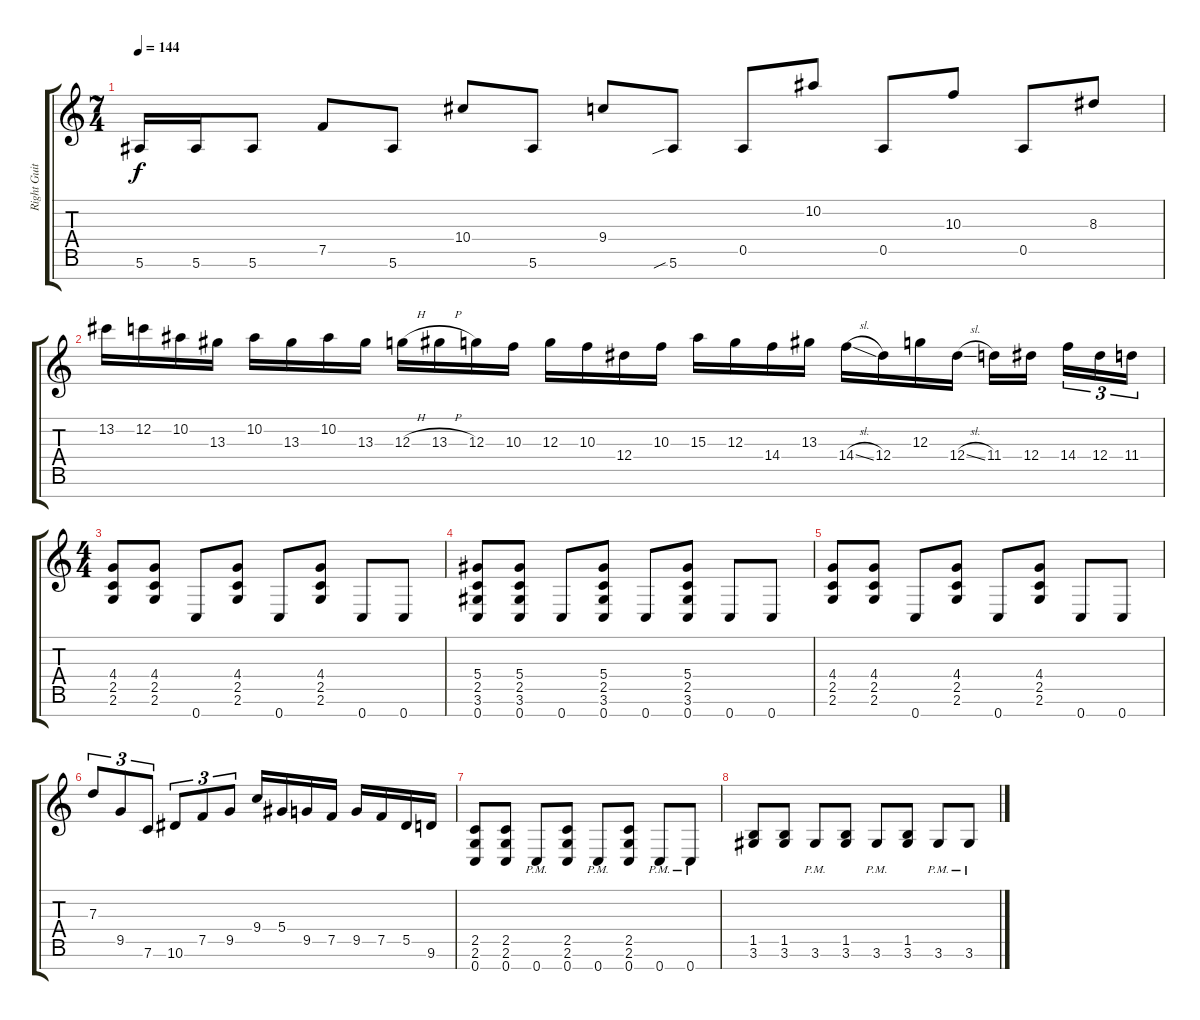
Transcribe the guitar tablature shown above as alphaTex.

\track ("Right Guitar" "Right Guit") {instrument distortionguitar}
\staff {score tabs}
\tuning (F4 C4 G3 Eb3 Bb2 F2 C2) {hide}
\ts (7 4)
\tempo 144
\clef g2
\ks c
5.6.16{dy f} 5.6.16 5.6.8 7.5.8 5.6.8 10.4.8 5.6.8 9.4.8 5.6{sib}.8 0.5.8 10.2.8 0.5.8 10.3.8 0.5.8 8.3.8 |
13.2.16 12.2.16 10.2.16 13.3.16 10.2.16 13.3.16 10.2.16 13.3.16 12.3{h}.16 13.3{h}.16 12.3.16 10.3.16 12.3.16 10.3.16 12.4.16 10.3.16 15.3.16 12.3.16 14.4.16 13.3.16 14.4{sl}.16 12.4.16 12.3.16 12.4{sl}.16 11.4.16 12.4.16{beam splitsecondary} 14.4.16{tu (3 2)} 12.4.16{tu (3 2)} 11.4.16{tu (3 2)} |
\ts (4 4)
(4.4 2.5 2.6).8 (4.4 2.5 2.6).8 0.7.8 (4.4 2.5 2.6).8 0.7.8 (4.4 2.5 2.6).8 0.7.8 0.7.8 |
(5.4 2.5 3.6 0.7).8 (5.4 2.5 3.6 0.7).8 0.7.8 (5.4 2.5 3.6 0.7).8 0.7.8 (5.4 2.5 3.6 0.7).8 0.7.8 0.7.8 |
(4.4 2.5 2.6).8 (4.4 2.5 2.6).8 0.7.8 (4.4 2.5 2.6).8 0.7.8 (4.4 2.5 2.6).8 0.7.8 0.7.8 |
7.3.8{tu (3 2)} 9.5.8{tu (3 2)} 7.6.8{tu (3 2)} 10.6.8{tu (3 2)} 7.5.8{tu (3 2)} 9.5.8{tu (3 2)} 9.4.16 5.4.16 9.5.16 7.5.16 9.5.16 7.5.16 5.5.16 9.6.16 |
(2.5 2.6 0.7).8 (2.5 2.6 0.7).8 0.7{pm}.8 (2.5 2.6 0.7).8 0.7{pm}.8 (2.5 2.6 0.7).8 0.7{pm}.8 0.7{pm}.8 |
(1.5 3.6).8 (1.5 3.6).8 3.6{pm}.8 (1.5 3.6).8 3.6{pm}.8 (1.5 3.6).8 3.6{pm}.8 3.6{pm}.8
